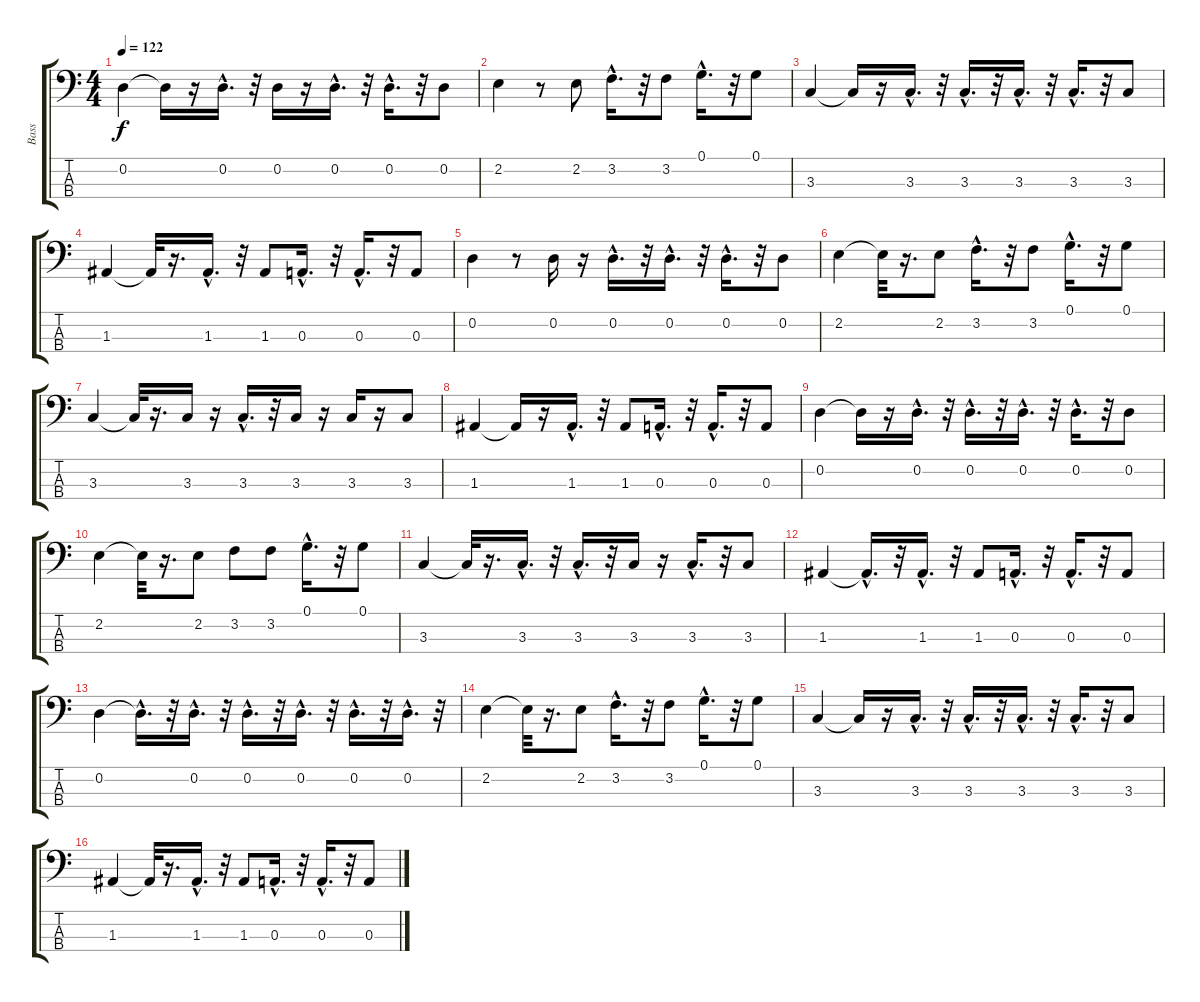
\track ("Bass" "Bass") {instrument electricbassfinger}
\staff {score tabs}
\tuning (G2 D2 A1 E1) {hide}
\ts (4 4)
\tempo 122
\clef f4
\ks c
0.2.4{dy f instrument electricbassfinger} 0.2{t}.16 r.16 0.2{hac}.16{d} r.32 0.2.16 r.16 0.2{hac}.16{d} r.32 0.2{hac}.16{d} r.32 0.2.8 |
2.2.4 r.8 2.2.8 3.2{hac}.16{d} r.32 3.2.8 0.1{hac}.16{d} r.32 0.1.8 |
3.3.4 3.3{t}.16 r.16 3.3{hac}.16{d} r.32 3.3{hac}.16{d} r.32 3.3{hac}.16{d} r.32 3.3{hac}.16{d} r.32 3.3.8 |
1.3.4 1.3{t}.32 r.16{d} 1.3{hac}.16{d} r.32 1.3.8 0.3{hac}.16{d} r.32 0.3{hac}.16{d} r.32 0.3.8 |
0.2.4 r.8 0.2.16 r.16 0.2{hac}.16{d} r.32 0.2{hac}.16{d} r.32 0.2{hac}.16{d} r.32 0.2.8 |
2.2.4 2.2{t}.32 r.16{d} 2.2.8 3.2{hac}.16{d} r.32 3.2.8 0.1{hac}.16{d} r.32 0.1.8 |
3.3.4 3.3{t}.32 r.16{d} 3.3.16 r.16 3.3{hac}.16{d} r.32 3.3.16 r.16 3.3.16 r.16 3.3.8 |
1.3.4 1.3{t}.16 r.16 1.3{hac}.16{d} r.32 1.3.8 0.3{hac}.16{d} r.32 0.3{hac}.16{d} r.32 0.3.8 |
0.2.4 0.2{t}.16 r.16 0.2{hac}.16{d} r.32 0.2{hac}.16{d} r.32 0.2{hac}.16{d} r.32 0.2{hac}.16{d} r.32 0.2.8 |
2.2.4 2.2{t}.32 r.16{d} 2.2.8 3.2.8 3.2.8 0.1{hac}.16{d} r.32 0.1.8 |
3.3.4 3.3{t}.32 r.16{d} 3.3{hac}.16{d} r.32 3.3{hac}.16{d} r.32 3.3.16 r.16 3.3{hac}.16{d} r.32 3.3.8 |
1.3.4 1.3{hac t}.16{d} r.32 1.3{hac}.16{d} r.32 1.3.8 0.3{hac}.16{d} r.32 0.3{hac}.16{d} r.32 0.3.8 |
0.2.4 0.2{hac t}.16{d} r.32 0.2{hac}.16{d} r.32 0.2{hac}.16{d} r.32 0.2{hac}.16{d} r.32 0.2{hac}.16{d} r.32 0.2{hac}.16{d} r.32 |
2.2.4 2.2{t}.32 r.16{d} 2.2.8 3.2{hac}.16{d} r.32 3.2.8 0.1{hac}.16{d} r.32 0.1.8 |
3.3.4 3.3{t}.16 r.16 3.3{hac}.16{d} r.32 3.3{hac}.16{d} r.32 3.3{hac}.16{d} r.32 3.3{hac}.16{d} r.32 3.3.8 |
1.3.4 1.3{t}.32 r.16{d} 1.3{hac}.16{d} r.32 1.3.8 0.3{hac}.16{d} r.32 0.3{hac}.16{d} r.32 0.3.8
